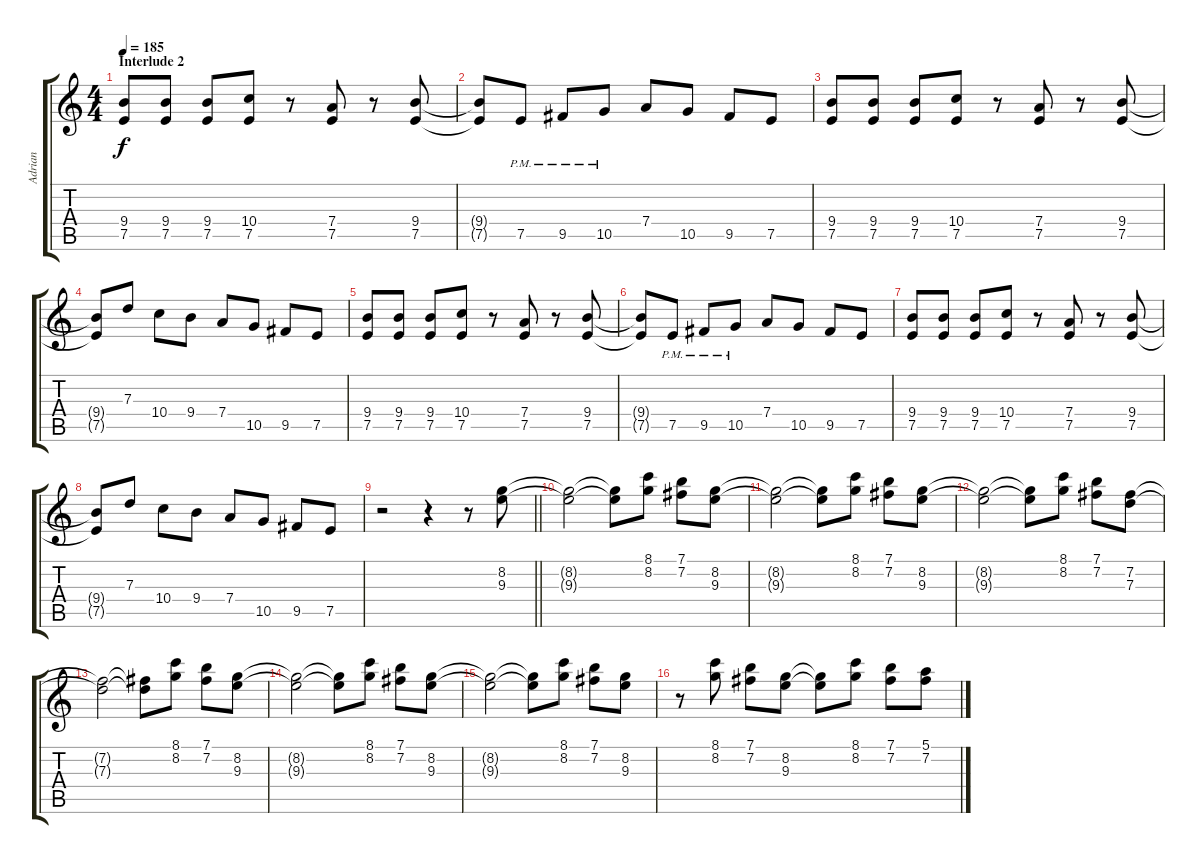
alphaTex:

\track ("Adrian" "Adrian") {instrument distortionguitar}
\staff {score tabs}
\tuning (E4 B3 G3 D3 A2 E2) {hide}
\ts (4 4)
\section ("" "Interlude 2")
\tempo 185
\clef g2
\ks c
(9.4 7.5).8{dy f} (9.4 7.5).8 (9.4 7.5).8 (10.4 7.5).8 r.8 (7.4 7.5).8 r.8 (9.4 7.5).8 |
(9.4{t} 7.5{t}).8 7.5{pm}.8 9.5{pm}.8 10.5{pm}.8 7.4.8 10.5.8 9.5.8 7.5.8 |
(9.4 7.5).8 (9.4 7.5).8 (9.4 7.5).8 (10.4 7.5).8 r.8 (7.4 7.5).8 r.8 (9.4 7.5).8 |
(9.4{t} 7.5{t}).8 7.3.8 10.4.8 9.4.8 7.4.8 10.5.8 9.5.8 7.5.8 |
(9.4 7.5).8 (9.4 7.5).8 (9.4 7.5).8 (10.4 7.5).8 r.8 (7.4 7.5).8 r.8 (9.4 7.5).8 |
(9.4{t} 7.5{t}).8 7.5{pm}.8 9.5{pm}.8 10.5{pm}.8 7.4.8 10.5.8 9.5.8 7.5.8 |
(9.4 7.5).8 (9.4 7.5).8 (9.4 7.5).8 (10.4 7.5).8 r.8 (7.4 7.5).8 r.8 (9.4 7.5).8 |
(9.4{t} 7.5{t}).8 7.3.8 10.4.8 9.4.8 7.4.8 10.5.8 9.5.8 7.5.8 |
\barLineRight lightlight
r.2 r.4 r.8 (8.2 9.3).8 |
(8.2{t} 9.3{t}).2 (8.2{t} 9.3{t}).8 (8.1 8.2).8 (7.1 7.2).8 (8.2 9.3).8 |
(8.2{t} 9.3{t}).2 (8.2{t} 9.3{t}).8 (8.1 8.2).8 (7.1 7.2).8 (8.2 9.3).8 |
(8.2{t} 9.3{t}).2 (8.2{t} 9.3{t}).8 (8.1 8.2).8 (7.1 7.2).8 (7.2 7.3).8 |
(7.2{t} 7.3{t}).2 (7.2{t} 7.3{t}).8 (8.1 8.2).8 (7.1 7.2).8 (8.2 9.3).8 |
(8.2{t} 9.3{t}).2 (8.2{t} 9.3{t}).8 (8.1 8.2).8 (7.1 7.2).8 (8.2 9.3).8 |
(8.2{t} 9.3{t}).2 (8.2{t} 9.3{t}).8 (8.1 8.2).8 (7.1 7.2).8 (8.2 9.3).8 |
r.8 (8.1 8.2).8 (7.1 7.2).8 (8.2 9.3).8 (8.2{t} 9.3{t}).8 (8.1 8.2).8 (7.1 7.2).8 (5.1 7.2).8
